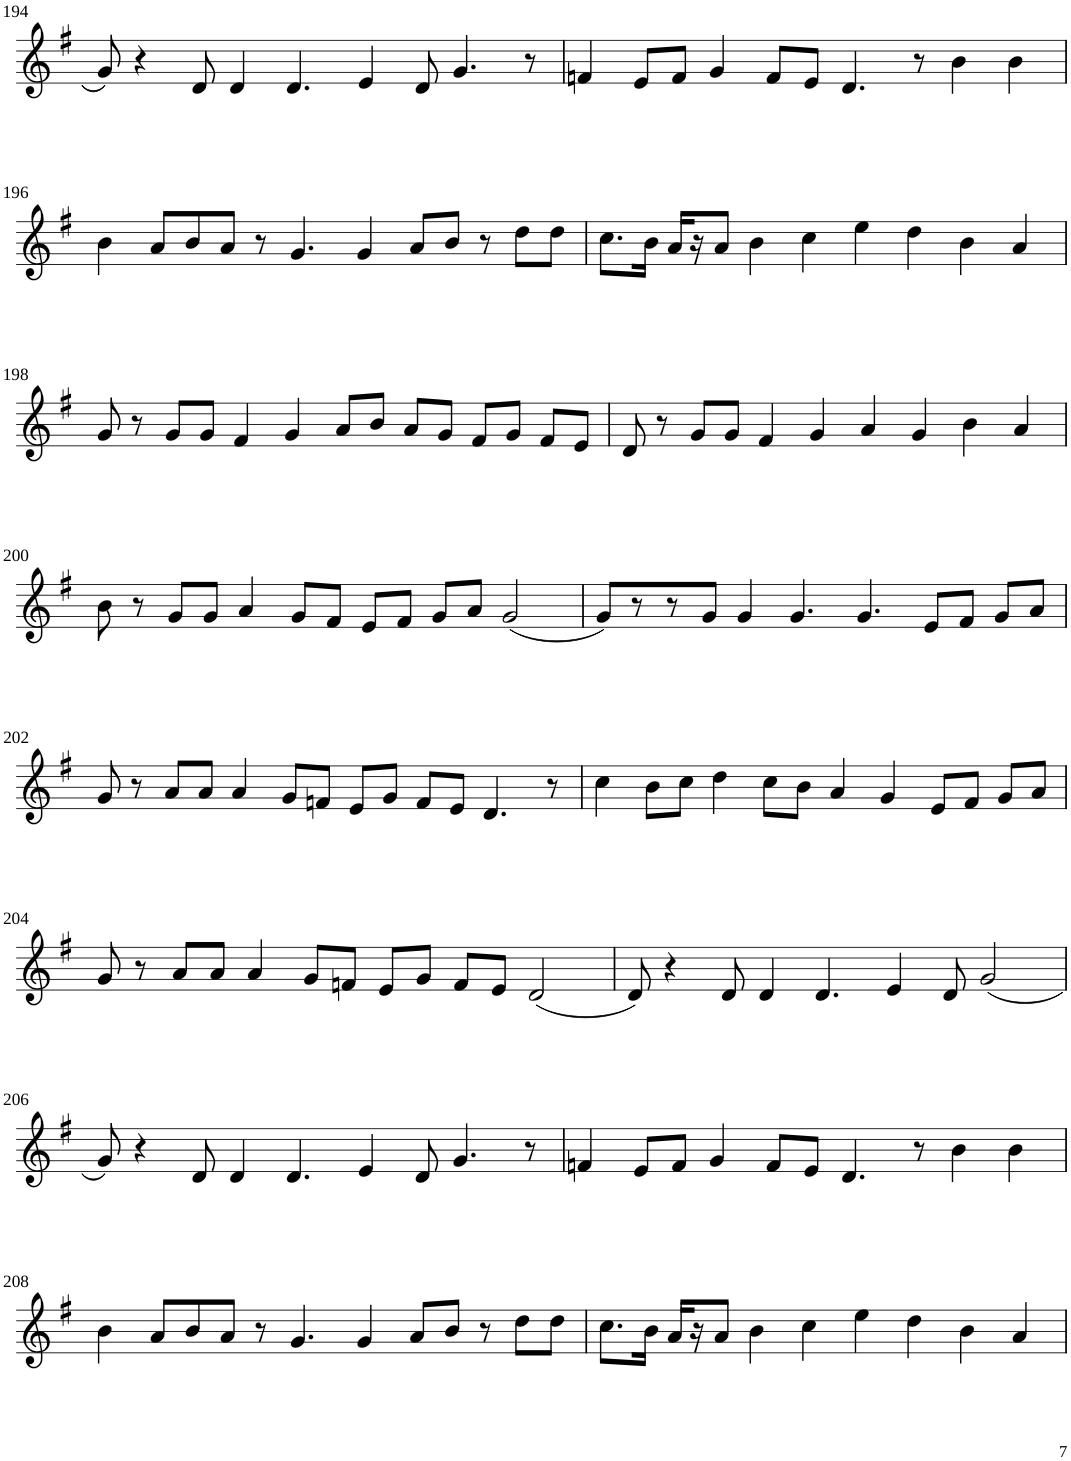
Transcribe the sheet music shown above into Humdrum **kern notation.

**kern
*part1
*staff1
*I"Violin
!!LO:PB:g=z
*clefG2
*k[f#]
*G:
*M8/4
=194
8g/
4r
8d/
4d/
4.d/
4e/
8d/
4.g/
8r
=195
4fn/
8e/L
8f/J
4g/
8f/L
8e/J
4.d/
8r
4b\
4b\
!!LO:LB:g=z
=196
4b\
8a/L
8b/
8a/J
8r
4.g/
4g/
8a/L
8b/J
8r
8dd\L
8dd\J
=197
8.cc\L
16b\Jk
16a/LL
16r
8a/J
4b\
4cc\
4ee\
4dd\
4b\
4a/
!!LO:LB:g=z
=198
8g/
8r
8g/L
8g/J
4f#/
4g/
8a/L
8b/J
8a/L
8g/J
8f#/L
8g/J
8f#/L
8e/J
=199
8d/
8r
8g/L
8g/J
4f#/
4g/
4a/
4g/
4b\
4a/
!!LO:LB:g=z
=200
8b\
8r
8g/L
8g/J
4a/
8g/L
8f#/J
8e/L
8f#/J
8g/L
8a/J
(2g/
=201
8g/L)
8r
8r
8g/J
4g/
4.g/
4.g/
8e/L
8f#/J
8g/L
8a/J
!!LO:LB:g=z
=202
8g/
8r
8a/L
8a/J
4a/
8g/L
8fn/J
8e/L
8g/J
8f/L
8e/J
4.d/
8r
=203
4cc\
8b\L
8cc\J
4dd\
8cc\L
8b\J
4a/
4g/
8e/L
8f#/J
8g/L
8a/J
!!LO:LB:g=z
=204
8g/
8r
8a/L
8a/J
4a/
8g/L
8fn/J
8e/L
8g/J
8f/L
8e/J
(2d/
=205
8d/)
4r
8d/
4d/
4.d/
4e/
8d/
(2g/
!!LO:LB:g=z
=206
8g/)
4r
8d/
4d/
4.d/
4e/
8d/
4.g/
8r
=207
4fn/
8e/L
8f/J
4g/
8f/L
8e/J
4.d/
8r
4b\
4b\
!!LO:LB:g=z
=208
4b\
8a/L
8b/
8a/J
8r
4.g/
4g/
8a/L
8b/J
8r
8dd\L
8dd\J
=209
8.cc\L
16b\Jk
16a/LL
16r
8a/J
4b\
4cc\
4ee\
4dd\
4b\
4a/
=
*-
